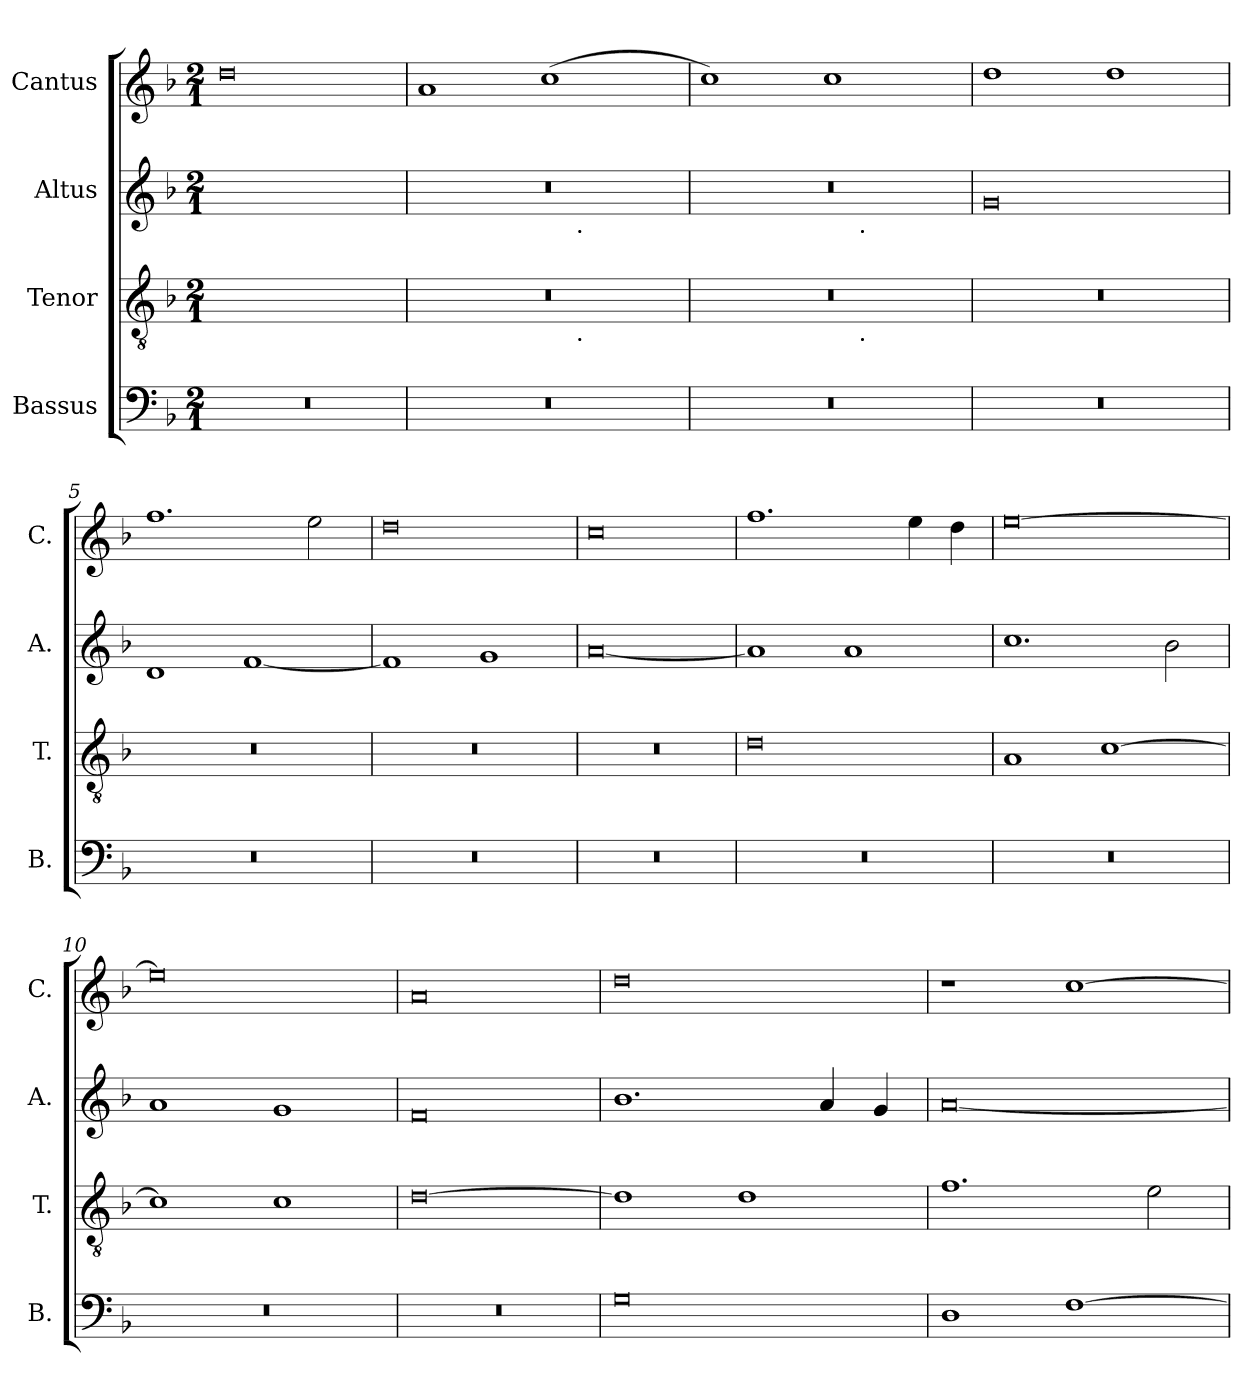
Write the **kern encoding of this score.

**kern	**kern	**kern	**kern
*part4	*part3	*part2	*part1
*staff4	*staff3	*staff2	*staff1
*I"Bassus	*I"Tenor	*I"Altus	*I"Cantus
*I'B.	*I'T.	*I'A.	*I'C.
*clefF4	*clefGv2	*clefG2	*clefG2
*k[b-]	*k[b-]	*k[b-]	*k[b-]
*M2/1	*M2/1	*M2/1	*M2/1
=1	=1	=1	=1
0r	0ryy	0ryy	0dd
=2	=2	=2	=2
*	*^	*^	*
0r	0r	1ryy	0r	1ryy	1a
.	.	8ryy	.	8ryy	(>1cc
!	!	!	!	!LO:TX:b:t=.	!
!	!	!LO:TX:b:t=.	!	!	!
.	.	2..ryy	.	2..ryy	.
=3	=3	=3	=3	=3	=3
0r	0r	1ryy	0r	1ryy	1cc)
.	.	8ryy	.	8ryy	1cc
!	!	!	!	!LO:TX:b:t=.	!
!	!	!LO:TX:b:t=.	!	!	!
.	.	2..ryy	.	2..ryy	.
*	*v	*v	*	*	*
*	*	*v	*v	*
=4	=4	=4	=4
0r	0r	0g	1dd
.	.	.	1dd
=5	=5	=5	=5
0r	0r	1d	1.ff
.	.	[1f	.
.	.	.	2ee\
=6	=6	=6	=6
0r	0r	1f]	0dd
.	.	1g	.
=7	=7	=7	=7
0r	0r	[0a	0cc
=8	=8	=8	=8
0r	0d	1a]	1.ff
.	.	1a	.
.	.	.	4ee\
.	.	.	4dd\
=9	=9	=9	=9
0r	1A	1.cc	[0ee
.	[1c	.	.
.	.	2b-\	.
=10	=10	=10	=10
0r	1c]	1a	0ee]
.	1c	1g	.
=11	=11	=11	=11
0r	[0d	0f	0a
=12	=12	=12	=12
0G	1d]	1.b-	0dd
.	1d	.	.
.	.	4a/	.
.	.	4g/	.
=13	=13	=13	=13
1D	1.f	[0a	1r
[1F	.	.	[1cc
.	2e\	.	.
=	=	=	=
*-	*-	*-	*-
